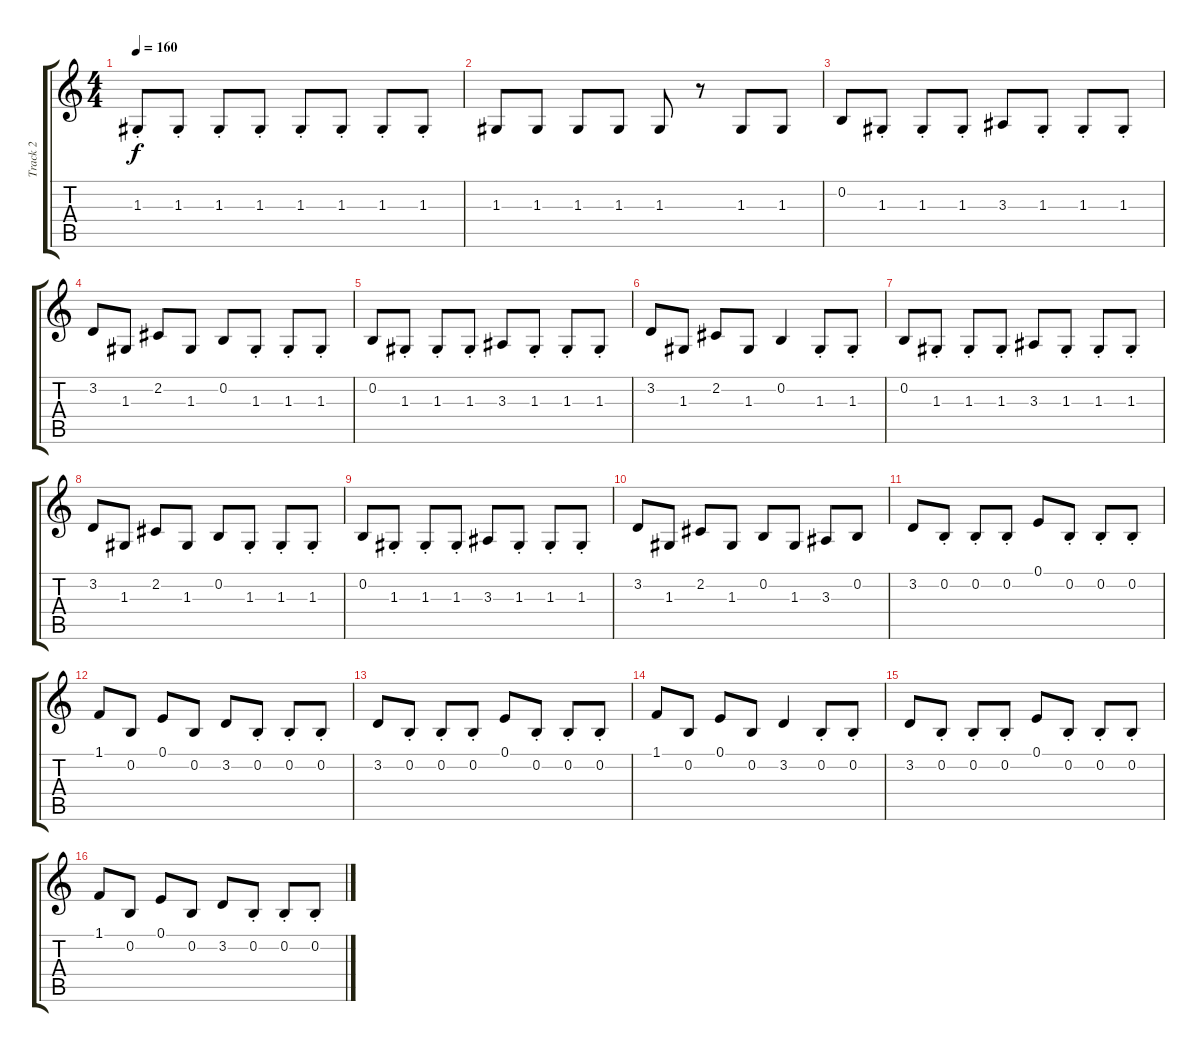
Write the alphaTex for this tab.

\track ("Track 2" "Track 2") {instrument lead2sawtooth}
\staff {score tabs}
\tuning (E4 B3 G3 D3 A2 E2) {hide}
\ts (4 4)
\tempo 160
\clef g2
\ks c
1.3{st}.8{dy f} 1.3{st}.8 1.3{st}.8 1.3{st}.8 1.3{st}.8 1.3{st}.8 1.3{st}.8 1.3{st}.8 |
1.3.8 1.3.8 1.3.8 1.3.8 1.3.8 r.8 1.3.8 1.3.8 |
0.2.8 1.3{st}.8 1.3{st}.8 1.3{st}.8 3.3.8 1.3{st}.8 1.3{st}.8 1.3{st}.8 |
3.2.8 1.3.8 2.2.8 1.3.8 0.2.8 1.3{st}.8 1.3{st}.8 1.3{st}.8 |
0.2.8 1.3{st}.8 1.3{st}.8 1.3{st}.8 3.3.8 1.3{st}.8 1.3{st}.8 1.3{st}.8 |
3.2.8 1.3.8 2.2.8 1.3.8 0.2.4 1.3{st}.8 1.3{st}.8 |
0.2.8 1.3{st}.8 1.3{st}.8 1.3{st}.8 3.3.8 1.3{st}.8 1.3{st}.8 1.3{st}.8 |
3.2.8 1.3.8 2.2.8 1.3.8 0.2.8 1.3{st}.8 1.3{st}.8 1.3{st}.8 |
0.2.8 1.3{st}.8 1.3{st}.8 1.3{st}.8 3.3.8 1.3{st}.8 1.3{st}.8 1.3{st}.8 |
3.2.8 1.3.8 2.2.8 1.3.8 0.2.8 1.3.8 3.3.8 0.2.8 |
3.2.8 0.2{st}.8 0.2{st}.8 0.2{st}.8 0.1.8 0.2{st}.8 0.2{st}.8 0.2{st}.8 |
1.1.8 0.2.8 0.1.8 0.2.8 3.2.8 0.2{st}.8 0.2{st}.8 0.2{st}.8 |
3.2.8 0.2{st}.8 0.2{st}.8 0.2{st}.8 0.1.8 0.2{st}.8 0.2{st}.8 0.2{st}.8 |
1.1.8 0.2.8 0.1.8 0.2.8 3.2.4 0.2{st}.8 0.2{st}.8 |
3.2.8 0.2{st}.8 0.2{st}.8 0.2{st}.8 0.1.8 0.2{st}.8 0.2{st}.8 0.2{st}.8 |
1.1.8 0.2.8 0.1.8 0.2.8 3.2.8 0.2{st}.8 0.2{st}.8 0.2{st}.8
